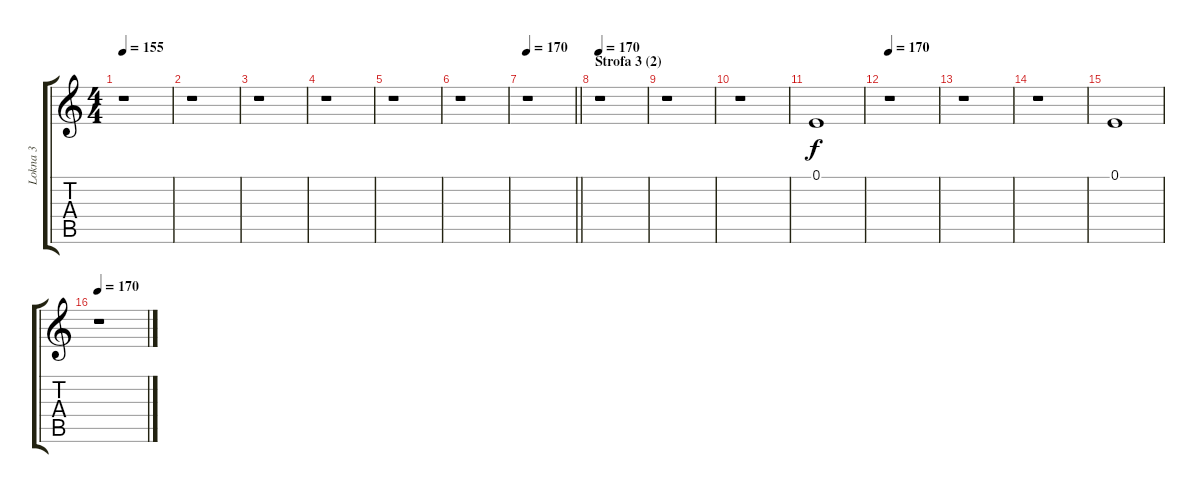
\track ("Lokna 3" "Lokna 3") {instrument pizzicatostrings}
\staff {score tabs}
\tuning (E4 B3 G3 D3 A2 E2) {hide}
\ts (4 4)
\tempo 155
\clef g2
\ks c
r.1{dy f} |
r.1 |
r.1 |
r.1 |
r.1 |
r.1 |
\tempo 170
\barLineRight lightlight
r.1 |
\section ("" "Strofa 3 (2)")
\tempo 170
r.1 |
r.1 |
r.1 |
0.1.1 |
\tempo 170
r.1 |
r.1 |
r.1 |
0.1.1 |
\tempo 170
r.1
